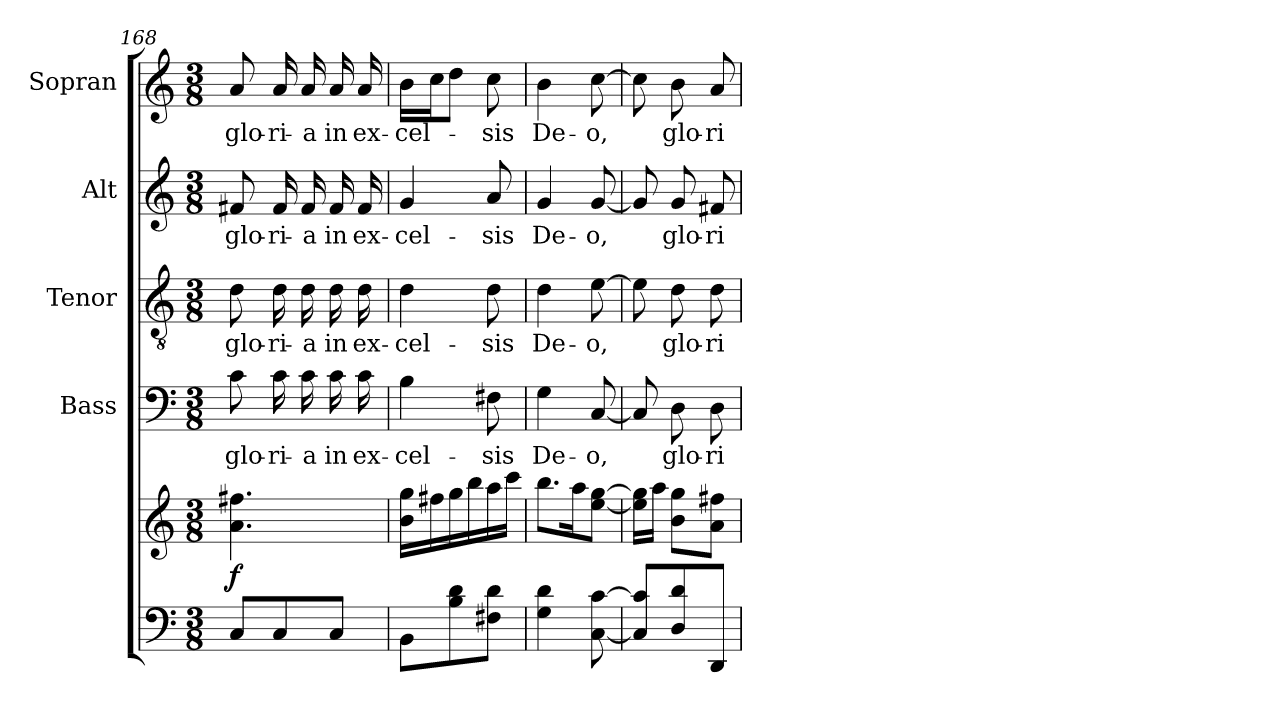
**kern	**kern	**dynam	**kern	**text	**kern	**text	**kern	**text	**kern	**text
*part5	*part5	*part5	*part4	*part4	*part3	*part3	*part2	*part2	*part1	*part1
*staff6	*staff5	*staff5/6	*staff4	*staff4	*staff3	*staff3	*staff2	*staff2	*staff1	*staff1
*	*	*	*I"Bass	*	*I"Tenor	*	*I"Alt	*	*I"Sopran	*
*	*	*	*I'B.	*	*I'T.	*	*I'A.	*	*I'S.	*
*clefF4	*clefG2	*	*clefF4	*	*clefGv2	*	*clefG2	*	*clefG2	*
*k[]	*k[]	*	*k[]	*	*k[]	*	*k[]	*	*k[]	*
*C:	*C:	*	*C:	*	*C:	*	*C:	*	*C:	*
*M3/8	*M3/8	*	*M3/8	*	*M3/8	*	*M3/8	*	*M3/8	*
=168	=168	=168	=168	=168	=168	=168	=168	=168	=168	=168
!	!	!LO:DY:b	!	!LO:LY:b	!	!LO:LY:b	!	!LO:LY:b	!	!LO:LY:b
8C/L	4.a\ 4.ff#X\	f	8c\	glo-	8d\	glo-	8f#X/	glo-	8a/	glo-
!	!	!	!	!LO:LY:b	!	!LO:LY:b	!	!LO:LY:b	!	!LO:LY:b
8C/	.	.	16c\	-ri-	16d\	-ri-	16f#/	-ri-	16a/	-ri-
!	!	!	!	!LO:LY:b	!	!LO:LY:b	!	!LO:LY:b	!	!LO:LY:b
.	.	.	16c\	-a	16d\	-a	16f#/	-a	16a/	-a
!	!	!	!	!LO:LY:b	!	!LO:LY:b	!	!LO:LY:b	!	!LO:LY:b
8C/J	.	.	16c\	in	16d\	in	16f#/	in	16a/	in
!	!	!	!	!LO:LY:b	!	!LO:LY:b	!	!LO:LY:b	!	!LO:LY:b
.	.	.	16c\	ex-	16d\	ex-	16f#/	ex-	16a/	ex-
=169	=169	=169	=169	=169	=169	=169	=169	=169	=169	=169
!	!	!	!	!LO:LY:b	!	!LO:LY:b	!	!LO:LY:b	!	!LO:LY:b
8BB\L	16b\ 16gg\LL	.	4B\	-cel-	4d\	-cel-	4g/	-cel-	16b\LL	-cel-
.	16ff#X\	.	.	.	.	.	.	.	16cc\J	.
8B\ 8d\	16gg\	.	.	.	.	.	.	.	8dd\J	.
.	16bb\	.	.	.	.	.	.	.	.	.
!	!	!	!	!LO:LY:b	!	!LO:LY:b	!	!LO:LY:b	!	!LO:LY:b
8F#X\ 8d\J	16aa\	.	8F#X\	-sis	8d\	-sis	8a/	-sis	8cc\	-sis
.	16ccc\JJ	.	.	.	.	.	.	.	.	.
=170	=170	=170	=170	=170	=170	=170	=170	=170	=170	=170
!	!	!	!	!LO:LY:b	!	!LO:LY:b	!	!LO:LY:b	!	!LO:LY:b
4G\ 4d\	8.bb\L	.	4G\	De-	4d\	De-	4g/	De-	4b\	De-
.	16aa\k	.	.	.	.	.	.	.	.	.
!	!	!	!	!LO:LY:b	!	!LO:LY:b	!	!LO:LY:b	!	!LO:LY:b
[8C\ [8c\	[8ee\ [8gg\J	.	[8C/	-o,	[8e\	-o,	[8g/	-o,	[8cc\	-o,
=171	=171	=171	=171	=171	=171	=171	=171	=171	=171	=171
8C/] 8c/]L	16ee\] 16gg\]LL	.	8C/]	.	8e\]	.	8g/]	.	8cc\]	.
.	16aa\JJ	.	.	.	.	.	.	.	.	.
!	!	!	!	!LO:LY:b	!	!LO:LY:b	!	!LO:LY:b	!	!LO:LY:b
8D/ 8d/	8b\ 8gg\L	.	8D\	glo-	8d\	glo-	8g/	glo-	8b\	glo-
!	!	!	!	!LO:LY:b	!	!LO:LY:b	!	!LO:LY:b	!	!LO:LY:b
8DD/J	8a\ 8ff#X\J	.	8D\	-ri-	8d\	-ri-	8f#X/	-ri-	8a/	-ri-
=	=	=	=	=	=	=	=	=	=	=
*-	*-	*-	*-	*-	*-	*-	*-	*-	*-	*-
